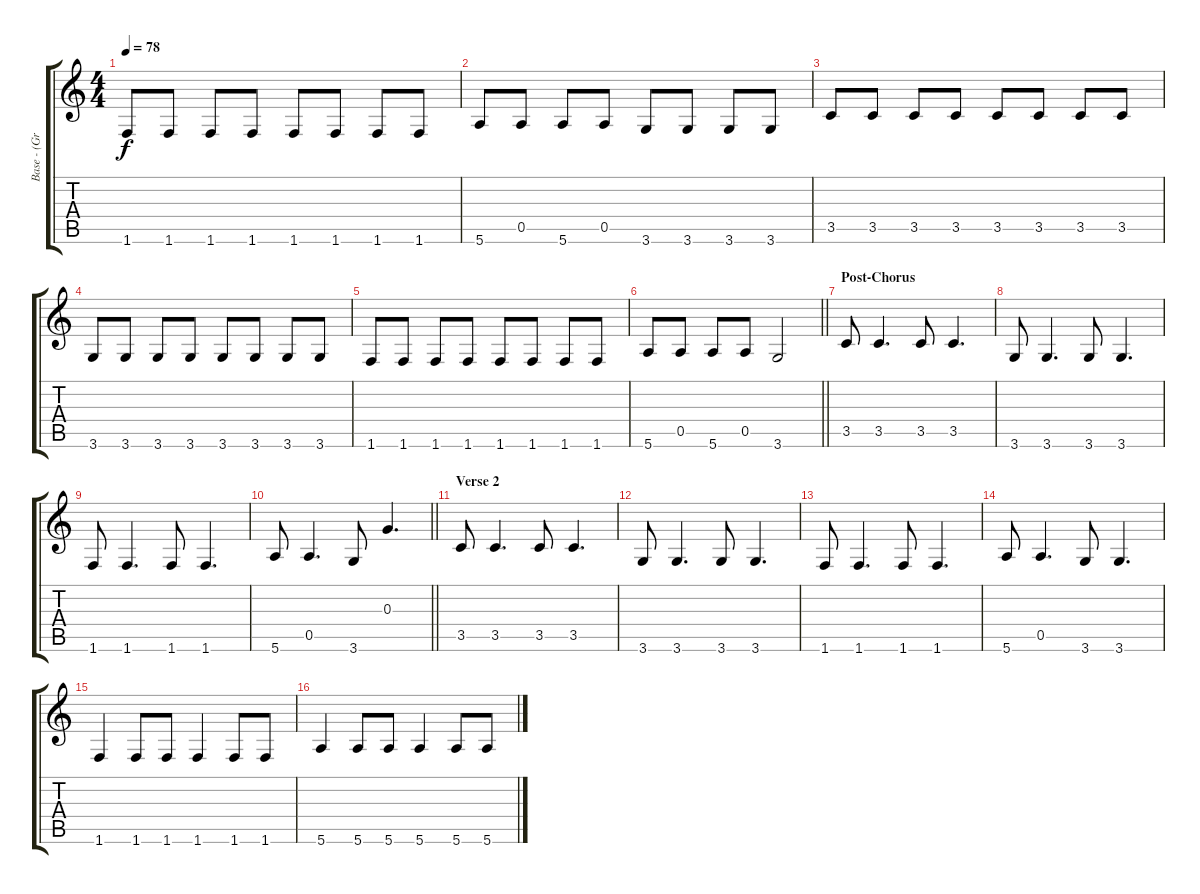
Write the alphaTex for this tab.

\track ("Base - (Greggarbo)" "Base - (Gr") {instrument electricbassfinger}
\staff {score tabs}
\tuning (E4 B3 G3 D3 A2 E2) {hide}
\ts (4 4)
\tempo 78
\clef g2
\ks c
1.6.8{dy f} 1.6.8 1.6.8 1.6.8 1.6.8 1.6.8 1.6.8 1.6.8 |
5.6.8 0.5.8 5.6.8 0.5.8 3.6.8 3.6.8 3.6.8 3.6.8 |
3.5.8 3.5.8 3.5.8 3.5.8 3.5.8 3.5.8 3.5.8 3.5.8 |
3.6.8 3.6.8 3.6.8 3.6.8 3.6.8 3.6.8 3.6.8 3.6.8 |
1.6.8 1.6.8 1.6.8 1.6.8 1.6.8 1.6.8 1.6.8 1.6.8 |
\barLineRight lightlight
5.6.8 0.5.8 5.6.8 0.5.8 3.6.2 |
\section ("" "Post-Chorus")
3.5.8 3.5.4{d} 3.5.8 3.5.4{d} |
3.6.8 3.6.4{d} 3.6.8 3.6.4{d} |
1.6.8 1.6.4{d} 1.6.8 1.6.4{d} |
\barLineRight lightlight
5.6.8 0.5.4{d} 3.6.8 0.3.4{d} |
\section ("" "Verse 2")
3.5.8 3.5.4{d} 3.5.8 3.5.4{d} |
3.6.8 3.6.4{d} 3.6.8 3.6.4{d} |
1.6.8 1.6.4{d} 1.6.8 1.6.4{d} |
5.6.8 0.5.4{d} 3.6.8 3.6.4{d} |
1.6.4 1.6.8 1.6.8 1.6.4 1.6.8 1.6.8 |
5.6.4 5.6.8 5.6.8 5.6.4 5.6.8 5.6.8
